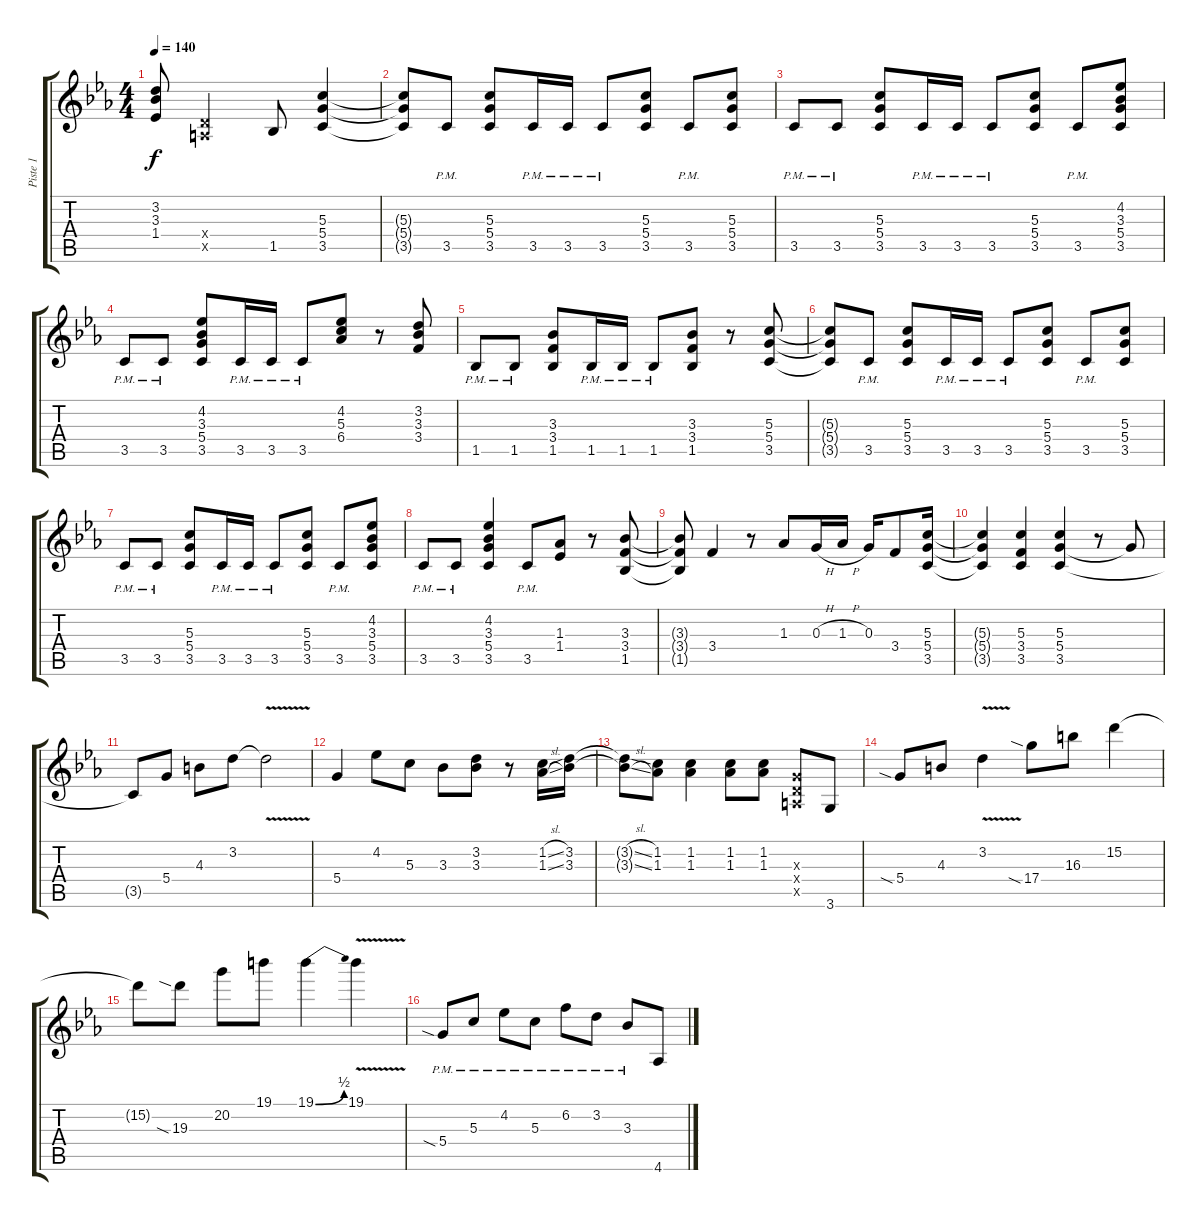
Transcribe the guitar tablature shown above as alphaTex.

\track ("Piste 1" "Piste 1") {instrument overdrivenguitar}
\staff {score tabs}
\tuning (E4 B3 G3 D3 A2 E2) {hide}
\ts (4 4)
\tempo 140
\clef g2
\ks eb
(3.2{t} 3.3{t} 1.4{t}).8{dy f} (0.4{x} 0.5{x}).2 1.5.8 (5.3 5.4 3.5).4 |
(5.3{t} 5.4{t} 3.5{t}).8 3.5{pm}.8 (5.3 5.4 3.5).8 3.5{pm}.16 3.5{pm}.16 3.5{pm}.8 (5.3 5.4 3.5).8 3.5{pm}.8 (5.3 5.4 3.5).8 |
3.5{pm}.8 3.5{pm}.8 (5.3 5.4 3.5).8 3.5{pm}.16 3.5{pm}.16 3.5{pm}.8 (5.3 5.4 3.5).8 3.5{pm}.8 (4.2 3.3 5.4 3.5).8 |
3.5{pm}.8 3.5{pm}.8 (4.2 3.3 5.4 3.5).8 3.5{pm}.16 3.5{pm}.16 3.5{pm}.8 (4.2 5.3 6.4).8 r.8 (3.2 3.3 3.4).8 |
1.5{pm}.8 1.5{pm}.8 (3.3 3.4 1.5).8 1.5{pm}.16 1.5{pm}.16 1.5{pm}.8 (3.3 3.4 1.5).8 r.8 (5.3 5.4 3.5).8 |
(5.3{t} 5.4{t} 3.5{t}).8 3.5{pm}.8 (5.3 5.4 3.5).8 3.5{pm}.16 3.5{pm}.16 3.5{pm}.8 (5.3 5.4 3.5).8 3.5{pm}.8 (5.3 5.4 3.5).8 |
3.5{pm}.8 3.5{pm}.8 (5.3 5.4 3.5).8 3.5{pm}.16 3.5{pm}.16 3.5{pm}.8 (5.3 5.4 3.5).8 3.5{pm}.8 (4.2 3.3 5.4 3.5).8 |
3.5{pm}.8 3.5{pm}.8 (4.2 3.3 5.4 3.5).4 3.5{pm}.8 (1.3 1.4).8 r.8 (3.3 3.4 1.5).8 |
(3.3{t} 3.4{t} 1.5{t}).8 3.4.4 r.8 1.3.8 0.3{h}.16 1.3{h}.16 0.3.16 3.4.8 (5.3 5.4 3.5).16 |
(5.3{t} 5.4{t} 3.5{t}).4 (5.3 3.4 3.5).4 (5.3 5.4 3.5).4 r.8 5.4{t}.8 |
3.5{t}.8 5.4.8 4.3.8 3.2.8 3.2{v t}.2 |
5.4.4 4.2.8 5.3.8 3.3.8 (3.2 3.3).8 r.8 (1.2{sl} 1.3{sl}).16 (3.2 3.3).16 |
(3.2{sl t} 3.3{sl t}).8 (1.2 1.3).8 (1.2 1.3).4 (1.2 1.3).8 (1.2 1.3).8 (0.3{x} 0.4{x} 0.5{x}).8 3.6.8 |
5.4{sia}.8 4.3.8 3.2{v}.4 17.4{sia}.8 16.3.8 15.2.4 |
15.2{t}.8 19.3{sia}.8 20.2.8 19.1.8 19.1{be (bend 0 0 60 2)}.4 19.1{v}.4 |
5.4{sia pm}.8 5.3{pm}.8 4.2{pm}.8 5.3{pm}.8 6.2{pm}.8 3.2{pm}.8 3.3{pm}.8 4.6.8
